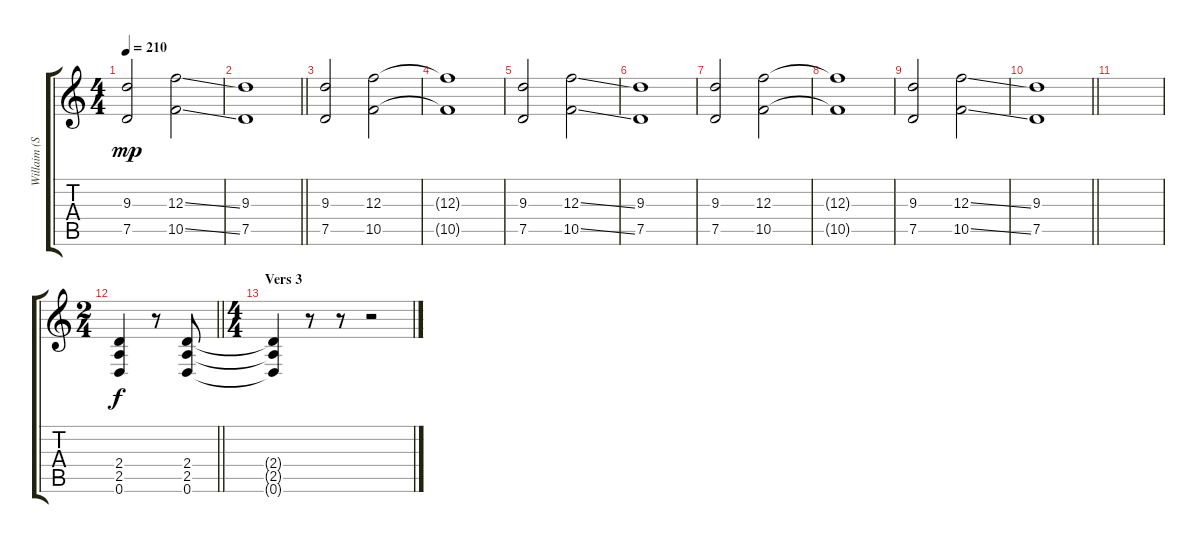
\track ("Willaim (Studio)" "Willaim (S") {instrument distortionguitar}
\staff {score tabs}
\tuning (D4 A3 F3 C3 G2 D2) {hide}
\ts (4 4)
\tempo 210
\clef g2
\ks c
(9.3 7.5).2{dy mp} (12.3{ss} 10.5{ss}).2 |
\barLineRight lightlight
(9.3 7.5).1 |
(9.3 7.5).2 (12.3 10.5).2 |
(12.3{t} 10.5{t}).1 |
(9.3 7.5).2 (12.3{ss} 10.5{ss}).2 |
(9.3 7.5).1 |
(9.3 7.5).2 (12.3 10.5).2 |
(12.3{t} 10.5{t}).1 |
(9.3 7.5).2 (12.3{ss} 10.5{ss}).2 |
\barLineRight lightlight
(9.3 7.5).1 |
|
\ts (2 4)
\barLineRight lightlight
(2.4 2.5 0.6).4{dy f} r.8 (2.4 2.5 0.6).8 |
\ts (4 4)
\section ("" "Vers 3")
(2.4{t} 2.5{t} 0.6{t}).4 r.8 r.8 r.2
